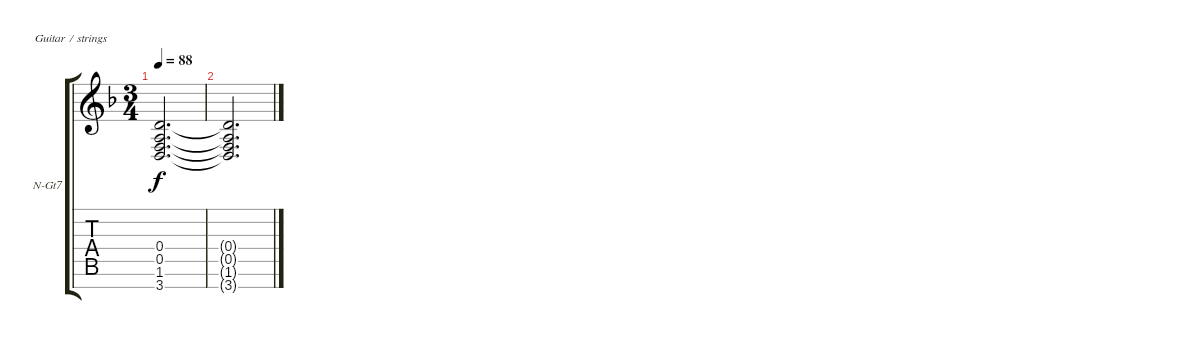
\bracketExtendMode groupsimilarinstruments
\firstSystemTrackNameOrientation horizontal
\otherSystemsTrackNameOrientation horizontal
\track ("Track 1" "N-Gt7") {instrument acousticguitarnylon}
\staff {score tabs}
\tuning (E4 B3 G3 D3 A2 E2 B1)
\ts (3 4)
\tempo 88
\clef g2
\ks dminor
(0.4{t} 0.5{t} 1.6{t} 3.7{t}).2{d dy f} |
(0.4{t} 0.5{t} 1.6{t} 3.7{t}).2{d}
